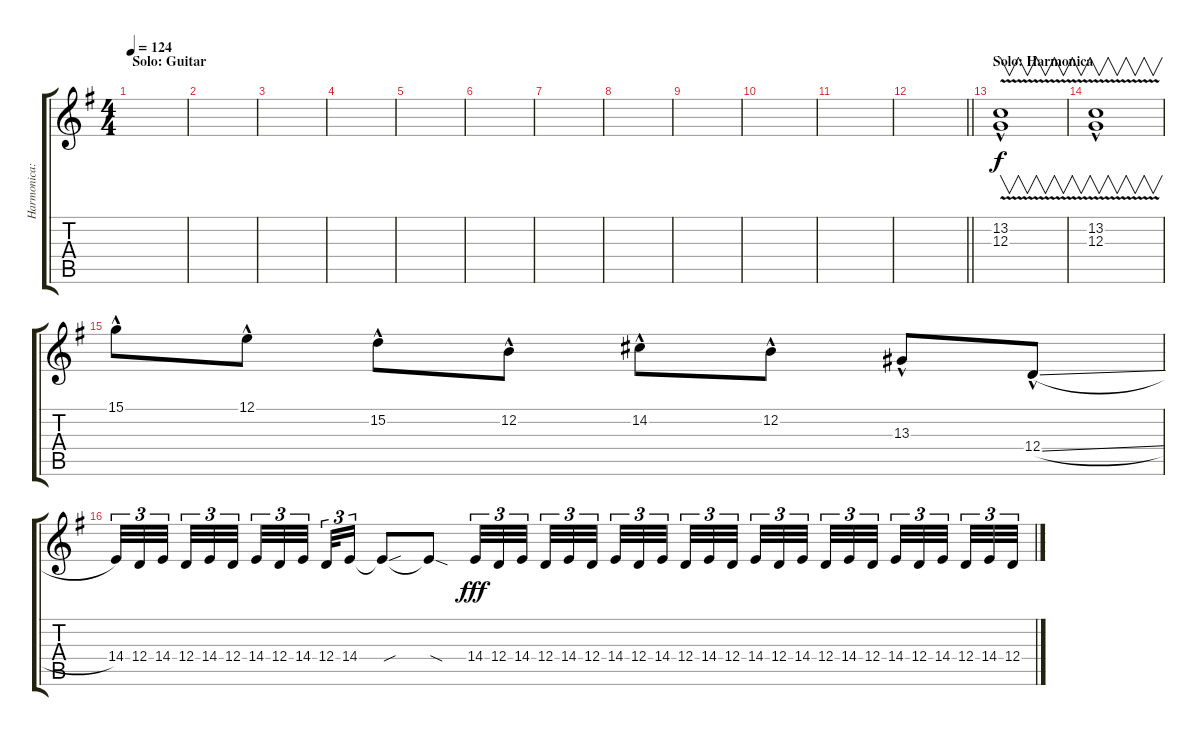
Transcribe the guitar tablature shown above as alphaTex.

\track ("Harmonica: Shorty" "Harmonica:") {instrument harmonica}
\staff {score tabs}
\tuning (E4 B3 G3 D3 A2 E2) {hide}
\ts (4 4)
\section ("" "Solo: Guitar")
\tempo 124
\clef g2
\ks g
|
|
|
|
|
|
|
|
|
|
|
\barLineRight lightlight
|
\section ("" "Solo: Harmonica")
(13.2{hac} 12.3{v hac}).1{v} |
(13.2{hac} 12.3{v hac}).1{v} |
15.1{hac}.8 12.1{hac}.8 15.2{hac}.8 12.2{hac}.8 14.2{hac}.8 12.2{hac}.8 13.3{hac}.8 12.4{sl hac}.8 |
14.4.32{tu (3 2)} 12.4.32{tu (3 2)} 14.4.32{tu (3 2) beam splitsecondary} 12.4.32{tu (3 2)} 14.4.32{tu (3 2)} 12.4.32{tu (3 2) beam splitsecondary} 14.4.32{tu (3 2)} 12.4.32{tu (3 2)} 14.4.32{tu (3 2) beam splitsecondary} 12.4.32{tu (3 2)} 14.4.16{tu (3 2)} 14.4{sou t}.8 14.4{sod t}.8{dy f} 14.4.32{tu (3 2) dy fff} 12.4.32{tu (3 2)} 14.4.32{tu (3 2) beam splitsecondary} 12.4.32{tu (3 2)} 14.4.32{tu (3 2)} 12.4.32{tu (3 2) beam splitsecondary} 14.4.32{tu (3 2)} 12.4.32{tu (3 2)} 14.4.32{tu (3 2) beam splitsecondary} 12.4.32{tu (3 2)} 14.4.32{tu (3 2)} 12.4.32{tu (3 2)} 14.4.32{tu (3 2)} 12.4.32{tu (3 2)} 14.4.32{tu (3 2) beam splitsecondary} 12.4.32{tu (3 2)} 14.4.32{tu (3 2)} 12.4.32{tu (3 2) beam splitsecondary} 14.4.32{tu (3 2)} 12.4.32{tu (3 2)} 14.4.32{tu (3 2) beam splitsecondary} 12.4.32{tu (3 2)} 14.4.32{tu (3 2)} 12.4.32{tu (3 2)}
